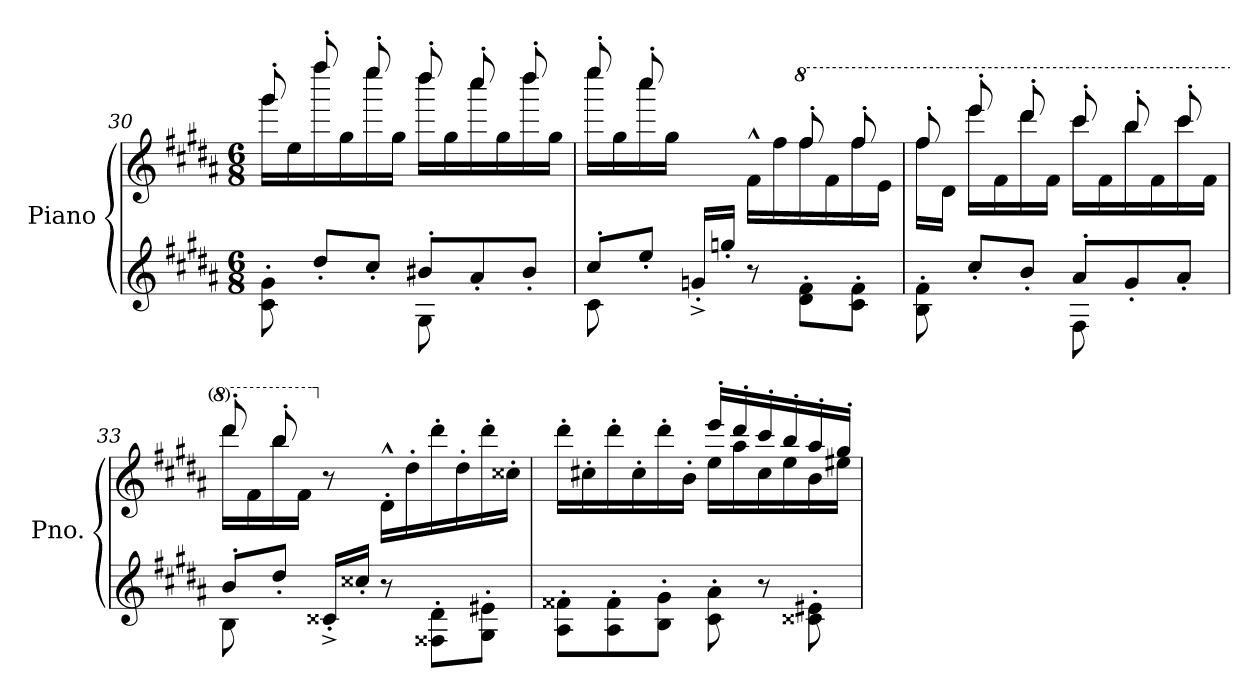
**kern	**kern
*part1	*part1
*staff2	*staff1
*I"Piano	*
*I'Pno.	*
!!LO:LB:g=z
*clefG2	*clefG2
*k[f#c#g#d#a#]	*k[f#c#g#d#a#]
*M6/8	*M6/8
=30	=30
*^	*^
8c#\'> 8g#\'>	4.ryy	8ggg#'/	16ggg#\LL
.	.	.	16ee\
8dd#'</L	.	8ffff#'/	16ffff#\
.	.	.	16gg#\
8cc#'</J	.	8eeee'/	16eeee\
.	.	.	16gg#\JJ
8b#X'</L	8G#\	8dddd#'/	16dddd#\LL
.	.	.	16gg#\
8a#'</	4ryy	8cccc#'/	16cccc#\
.	.	.	16gg#\
8b#'</J	.	8dddd#'/	16dddd#\
.	.	.	16gg#\JJ
=31	=31	=31	=31
8cc#'</L	8c#\	8eeee'/	16eeee\LL
.	.	.	16gg#\
8ee'</J	2ryy	8cccc#'/	16cccc#\
.	.	.	16gg#\JJ
16gn'^/LL	.	8ryy	8ryy
16ggn'/JJ	.	.	.
8r	.	8ryy	16f#^^\LL
.	.	.	16ff#\
*	*	*8va	*
8d#\' 8f#\'L	.	8fff#'/	16fff#\
.	.	.	16ff#\
8c#\' 8f#\'J	8ryy	8fff#'/	16fff#\
.	.	.	16ee\JJ
=32	=32	=32	=32
8B\' 8f#\'	4.ryy	8fff#'/	16fff#\LL
.	.	.	16dd#\JJ
8cc#'</L	.	8eeee'/	16eeee\LL
.	.	.	16ff#\
8b'</J	.	8dddd#'/	16dddd#\
.	.	.	16ff#\JJ
8a#'</L	8F#\	8cccc#'/	16cccc#\LL
.	.	.	16ff#\
8g#'</	4ryy	8bbb'/	16bbb\
.	.	.	16ff#\
8a#'</J	.	8cccc#'/	16cccc#\
.	.	.	16ff#\JJ
=33	=33	=33	=33
8b'</L	8B\	8dddd#'/	16dddd#\LL
.	.	.	16ff#\
8dd#'/J	2ryy	8bbb'/	16bbb\
.	.	.	16ff#\JJ
*	*	*X8va	*
16c##X'^/LL	.	8r	2ryy
16cc##X'/JJ	.	.	.
8r	.	16d#'^^\LL	.
.	.	16dd#'\	.
8F##X\' 8d#\'L	.	16ddd#'\	.
.	.	16dd#'\	.
8G#\' 8e#X\'J	8ryy	16ddd#'\	.
.	.	16cc##X'\JJ	.
*v	*v	*	*
!!LO:LB:g=z	!!
=34	=34	=34
8A#\' 8f##X\'L	16ddd#'\LL	4.ryy
.	16cc#X'\	.
8A#\' 8f##\'	16ddd#'\	.
.	16cc#'\	.
8B\' 8g#\'J	16ddd#'\	.
.	16b'\JJ	.
8c#\' 8a#\'	16eee'/LL	16ee\LL
.	16ddd#'/	16aa#\
8r	16ccc#'/	16cc#\
.	16bb'/	16ee\
8c##X\' 8e#X\'	16aa#'/	16b\
.	16gg#'/JJ	16ee#X\JJ
*	*v	*v
=	=
*-	*-
